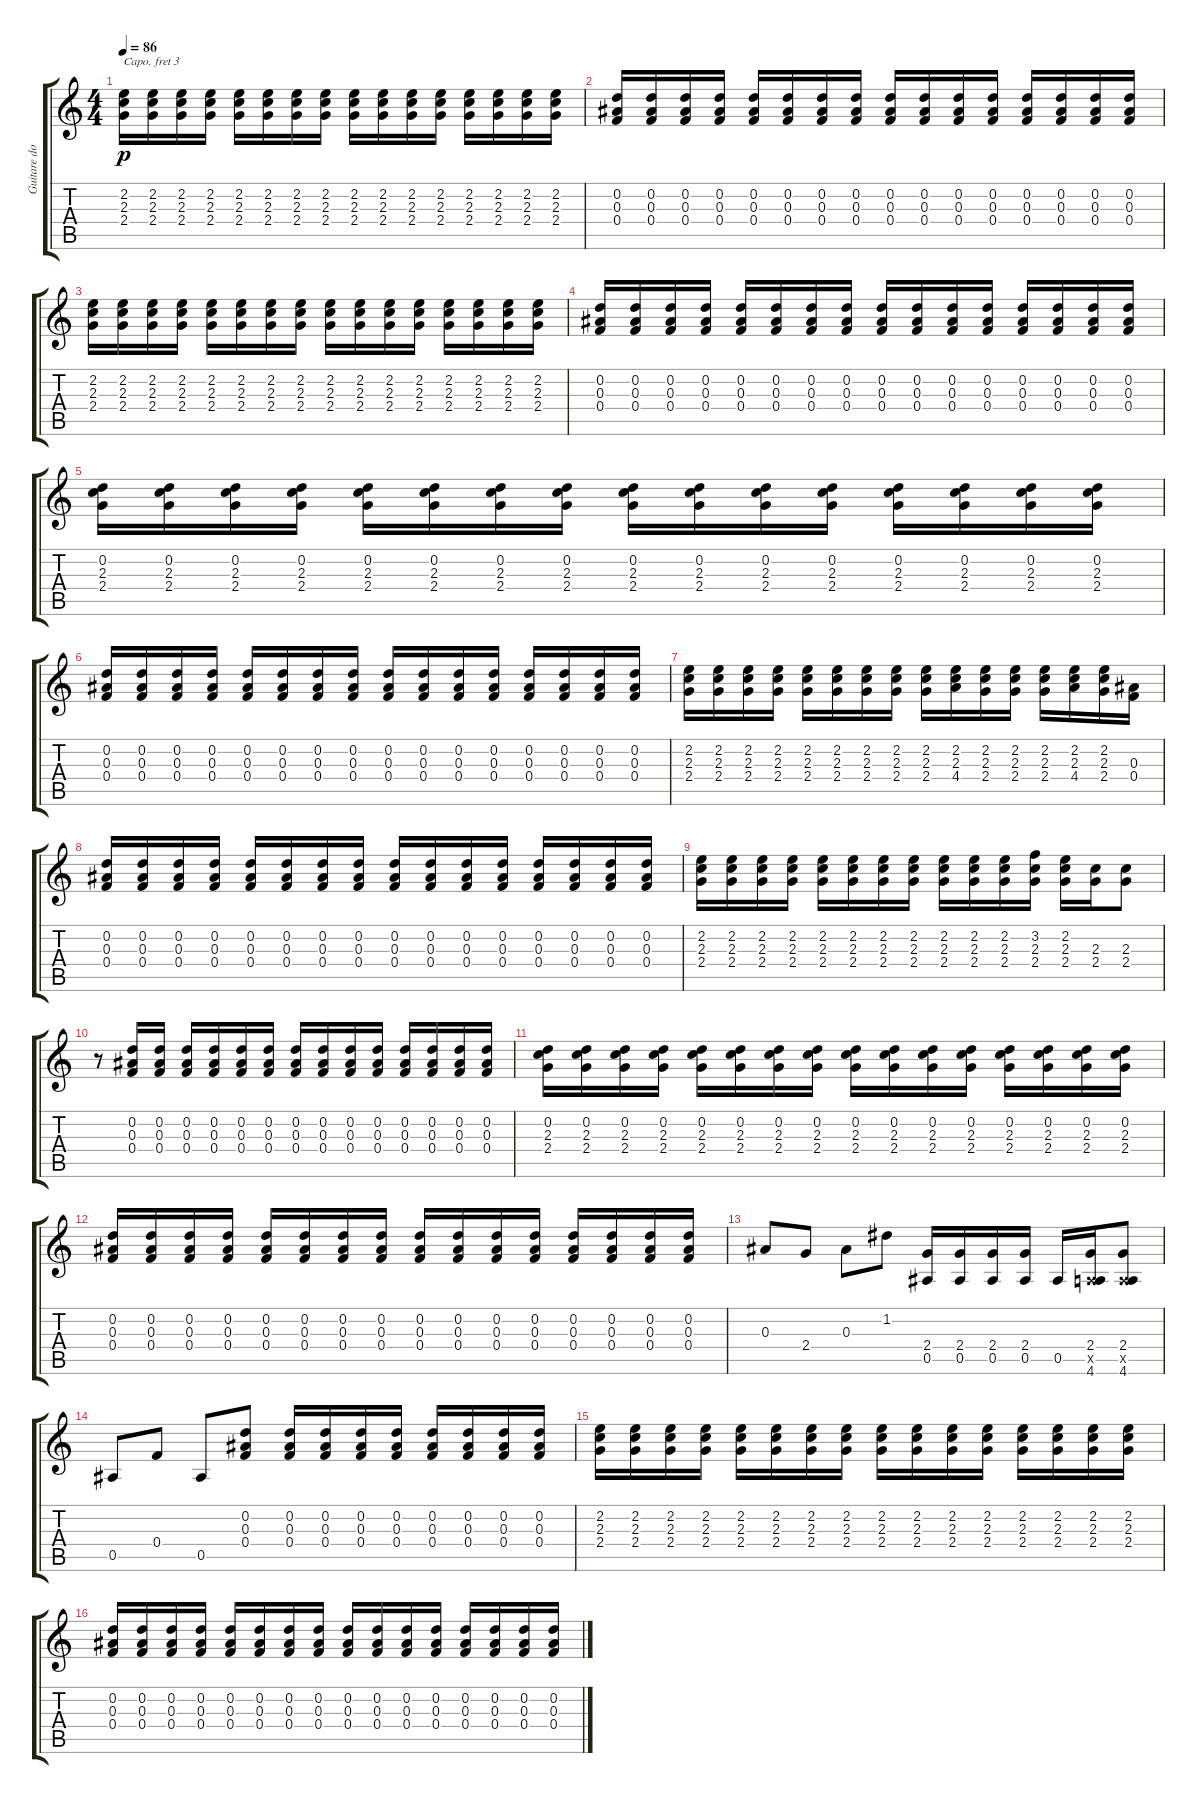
\track ("Guitare dobro open G" "Guitare do") {instrument acousticguitarsteel}
\staff {score tabs}
\capo 3
\tuning (D4 B3 G3 D3 G2 D2) {hide}
\ts (4 4)
\tempo 86
\clef g2
\ks c
(2.2 2.3 2.4).16{dy p} (2.2 2.3 2.4).16 (2.2 2.3 2.4).16 (2.2 2.3 2.4).16 (2.2 2.3 2.4).16 (2.2 2.3 2.4).16 (2.2 2.3 2.4).16 (2.2 2.3 2.4).16 (2.2 2.3 2.4).16 (2.2 2.3 2.4).16 (2.2 2.3 2.4).16 (2.2 2.3 2.4).16 (2.2 2.3 2.4).16 (2.2 2.3 2.4).16 (2.2 2.3 2.4).16 (2.2 2.3 2.4).16 |
(0.2 0.3 0.4).16 (0.2 0.3 0.4).16 (0.2 0.3 0.4).16 (0.2 0.3 0.4).16 (0.2 0.3 0.4).16 (0.2 0.3 0.4).16 (0.2 0.3 0.4).16 (0.2 0.3 0.4).16 (0.2 0.3 0.4).16 (0.2 0.3 0.4).16 (0.2 0.3 0.4).16 (0.2 0.3 0.4).16 (0.2 0.3 0.4).16 (0.2 0.3 0.4).16 (0.2 0.3 0.4).16 (0.2 0.3 0.4).16 |
(2.2 2.3 2.4).16 (2.2 2.3 2.4).16 (2.2 2.3 2.4).16 (2.2 2.3 2.4).16 (2.2 2.3 2.4).16 (2.2 2.3 2.4).16 (2.2 2.3 2.4).16 (2.2 2.3 2.4).16 (2.2 2.3 2.4).16 (2.2 2.3 2.4).16 (2.2 2.3 2.4).16 (2.2 2.3 2.4).16 (2.2 2.3 2.4).16 (2.2 2.3 2.4).16 (2.2 2.3 2.4).16 (2.2 2.3 2.4).16 |
(0.2 0.3 0.4).16 (0.2 0.3 0.4).16 (0.2 0.3 0.4).16 (0.2 0.3 0.4).16 (0.2 0.3 0.4).16 (0.2 0.3 0.4).16 (0.2 0.3 0.4).16 (0.2 0.3 0.4).16 (0.2 0.3 0.4).16 (0.2 0.3 0.4).16 (0.2 0.3 0.4).16 (0.2 0.3 0.4).16 (0.2 0.3 0.4).16 (0.2 0.3 0.4).16 (0.2 0.3 0.4).16 (0.2 0.3 0.4).16 |
(0.2 2.3 2.4).16 (0.2 2.3 2.4).16 (0.2 2.3 2.4).16 (0.2 2.3 2.4).16 (0.2 2.3 2.4).16 (0.2 2.3 2.4).16 (0.2 2.3 2.4).16 (0.2 2.3 2.4).16 (0.2 2.3 2.4).16 (0.2 2.3 2.4).16 (0.2 2.3 2.4).16 (0.2 2.3 2.4).16 (0.2 2.3 2.4).16 (0.2 2.3 2.4).16 (0.2 2.3 2.4).16 (0.2 2.3 2.4).16 |
(0.2 0.3 0.4).16 (0.2 0.3 0.4).16 (0.2 0.3 0.4).16 (0.2 0.3 0.4).16 (0.2 0.3 0.4).16 (0.2 0.3 0.4).16 (0.2 0.3 0.4).16 (0.2 0.3 0.4).16 (0.2 0.3 0.4).16 (0.2 0.3 0.4).16 (0.2 0.3 0.4).16 (0.2 0.3 0.4).16 (0.2 0.3 0.4).16 (0.2 0.3 0.4).16 (0.2 0.3 0.4).16 (0.2 0.3 0.4).16 |
(2.2 2.3 2.4).16 (2.2 2.3 2.4).16 (2.2 2.3 2.4).16 (2.2 2.3 2.4).16 (2.2 2.3 2.4).16 (2.2 2.3 2.4).16 (2.2 2.3 2.4).16 (2.2 2.3 2.4).16 (2.2 2.3 2.4).16 (2.2 2.3 4.4).16 (2.2 2.3 2.4).16 (2.2 2.3 2.4).16 (2.2 2.3 2.4).16 (2.2 2.3 4.4).16 (2.2 2.3 2.4).16 (0.3 0.4).16 |
(0.2 0.3 0.4).16 (0.2 0.3 0.4).16 (0.2 0.3 0.4).16 (0.2 0.3 0.4).16 (0.2 0.3 0.4).16 (0.2 0.3 0.4).16 (0.2 0.3 0.4).16 (0.2 0.3 0.4).16 (0.2 0.3 0.4).16 (0.2 0.3 0.4).16 (0.2 0.3 0.4).16 (0.2 0.3 0.4).16 (0.2 0.3 0.4).16 (0.2 0.3 0.4).16 (0.2 0.3 0.4).16 (0.2 0.3 0.4).16 |
(2.2 2.3 2.4).16 (2.2 2.3 2.4).16 (2.2 2.3 2.4).16 (2.2 2.3 2.4).16 (2.2 2.3 2.4).16 (2.2 2.3 2.4).16 (2.2 2.3 2.4).16 (2.2 2.3 2.4).16 (2.2 2.3 2.4).16 (2.2 2.3 2.4).16 (2.2 2.3 2.4).16 (3.2 2.3 2.4).16 (2.2 2.3 2.4).16 (2.3 2.4).16 (2.3 2.4).8 |
r.8 (0.2 0.3 0.4).16 (0.2 0.3 0.4).16 (0.2 0.3 0.4).16 (0.2 0.3 0.4).16 (0.2 0.3 0.4).16 (0.2 0.3 0.4).16 (0.2 0.3 0.4).16 (0.2 0.3 0.4).16 (0.2 0.3 0.4).16 (0.2 0.3 0.4).16 (0.2 0.3 0.4).16 (0.2 0.3 0.4).16 (0.2 0.3 0.4).16 (0.2 0.3 0.4).16 |
(0.2 2.3 2.4).16 (0.2 2.3 2.4).16 (0.2 2.3 2.4).16 (0.2 2.3 2.4).16 (0.2 2.3 2.4).16 (0.2 2.3 2.4).16 (0.2 2.3 2.4).16 (0.2 2.3 2.4).16 (0.2 2.3 2.4).16 (0.2 2.3 2.4).16 (0.2 2.3 2.4).16 (0.2 2.3 2.4).16 (0.2 2.3 2.4).16 (0.2 2.3 2.4).16 (0.2 2.3 2.4).16 (0.2 2.3 2.4).16 |
(0.2 0.3 0.4).16 (0.2 0.3 0.4).16 (0.2 0.3 0.4).16 (0.2 0.3 0.4).16 (0.2 0.3 0.4).16 (0.2 0.3 0.4).16 (0.2 0.3 0.4).16 (0.2 0.3 0.4).16 (0.2 0.3 0.4).16 (0.2 0.3 0.4).16 (0.2 0.3 0.4).16 (0.2 0.3 0.4).16 (0.2 0.3 0.4).16 (0.2 0.3 0.4).16 (0.2 0.3 0.4).16 (0.2 0.3 0.4).16 |
0.3.8 2.4.8 0.3.8 1.2.8 (2.4 0.5).16 (2.4 0.5).16 (2.4 0.5).16 (2.4 0.5).16 0.5.16 (2.4 -1.5{x} 4.6).16 (2.4 -1.5{x} 4.6).8 |
0.5.8 0.4.8 0.5.8 (0.2 0.3 0.4).8 (0.2 0.3 0.4).16 (0.2 0.3 0.4).16 (0.2 0.3 0.4).16 (0.2 0.3 0.4).16 (0.2 0.3 0.4).16 (0.2 0.3 0.4).16 (0.2 0.3 0.4).16 (0.2 0.3 0.4).16 |
(2.2 2.3 2.4).16 (2.2 2.3 2.4).16 (2.2 2.3 2.4).16 (2.2 2.3 2.4).16 (2.2 2.3 2.4).16 (2.2 2.3 2.4).16 (2.2 2.3 2.4).16 (2.2 2.3 2.4).16 (2.2 2.3 2.4).16 (2.2 2.3 2.4).16 (2.2 2.3 2.4).16 (2.2 2.3 2.4).16 (2.2 2.3 2.4).16 (2.2 2.3 2.4).16 (2.2 2.3 2.4).16 (2.2 2.3 2.4).16 |
(0.2 0.3 0.4).16 (0.2 0.3 0.4).16 (0.2 0.3 0.4).16 (0.2 0.3 0.4).16 (0.2 0.3 0.4).16 (0.2 0.3 0.4).16 (0.2 0.3 0.4).16 (0.2 0.3 0.4).16 (0.2 0.3 0.4).16 (0.2 0.3 0.4).16 (0.2 0.3 0.4).16 (0.2 0.3 0.4).16 (0.2 0.3 0.4).16 (0.2 0.3 0.4).16 (0.2 0.3 0.4).16 (0.2 0.3 0.4).16
